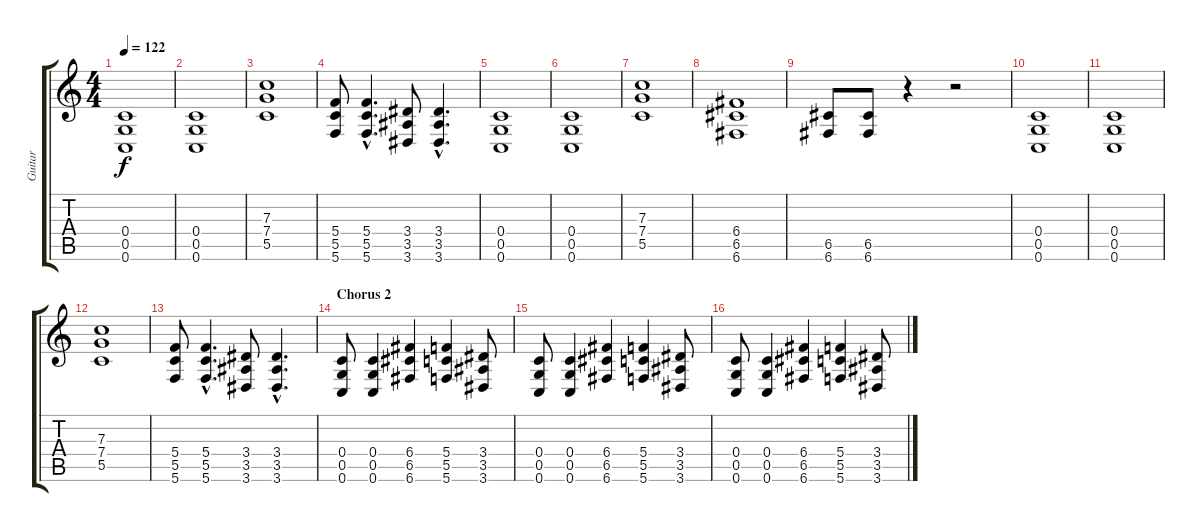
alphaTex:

\track ("Guitar" "Guitar") {instrument distortionguitar}
\staff {score tabs}
\tuning (D4 A3 F3 C3 G2 C2) {hide}
\ts (4 4)
\tempo 122
\clef g2
\ks c
(0.4 0.5 0.6).1{dy f} |
(0.4 0.5 0.6).1 |
(7.3 7.4 5.5).1 |
(5.4 5.5 5.6).8 (5.4{hac} 5.5{hac} 5.6{hac}).4{d} (3.4 3.5 3.6).8 (3.4{hac} 3.5{hac} 3.6{hac}).4{d} |
(0.4 0.5 0.6).1 |
(0.4 0.5 0.6).1 |
(7.3 7.4 5.5).1 |
(6.4 6.5 6.6).1 |
(6.5 6.6).8 (6.5 6.6).8 r.4 r.2 |
(0.4 0.5 0.6).1 |
(0.4 0.5 0.6).1 |
(7.3 7.4 5.5).1 |
(5.4 5.5 5.6).8 (5.4{hac} 5.5{hac} 5.6{hac}).4{d} (3.4 3.5 3.6).8 (3.4{hac} 3.5{hac} 3.6{hac}).4{d} |
\section ("" "Chorus 2")
(0.4 0.5 0.6).8 (0.4 0.5 0.6).4 (6.4 6.5 6.6).4 (5.4 5.5 5.6).4 (3.4 3.5 3.6).8 |
(0.4 0.5 0.6).8 (0.4 0.5 0.6).4 (6.4 6.5 6.6).4 (5.4 5.5 5.6).4 (3.4 3.5 3.6).8 |
(0.4 0.5 0.6).8 (0.4 0.5 0.6).4 (6.4 6.5 6.6).4 (5.4 5.5 5.6).4 (3.4 3.5 3.6).8
